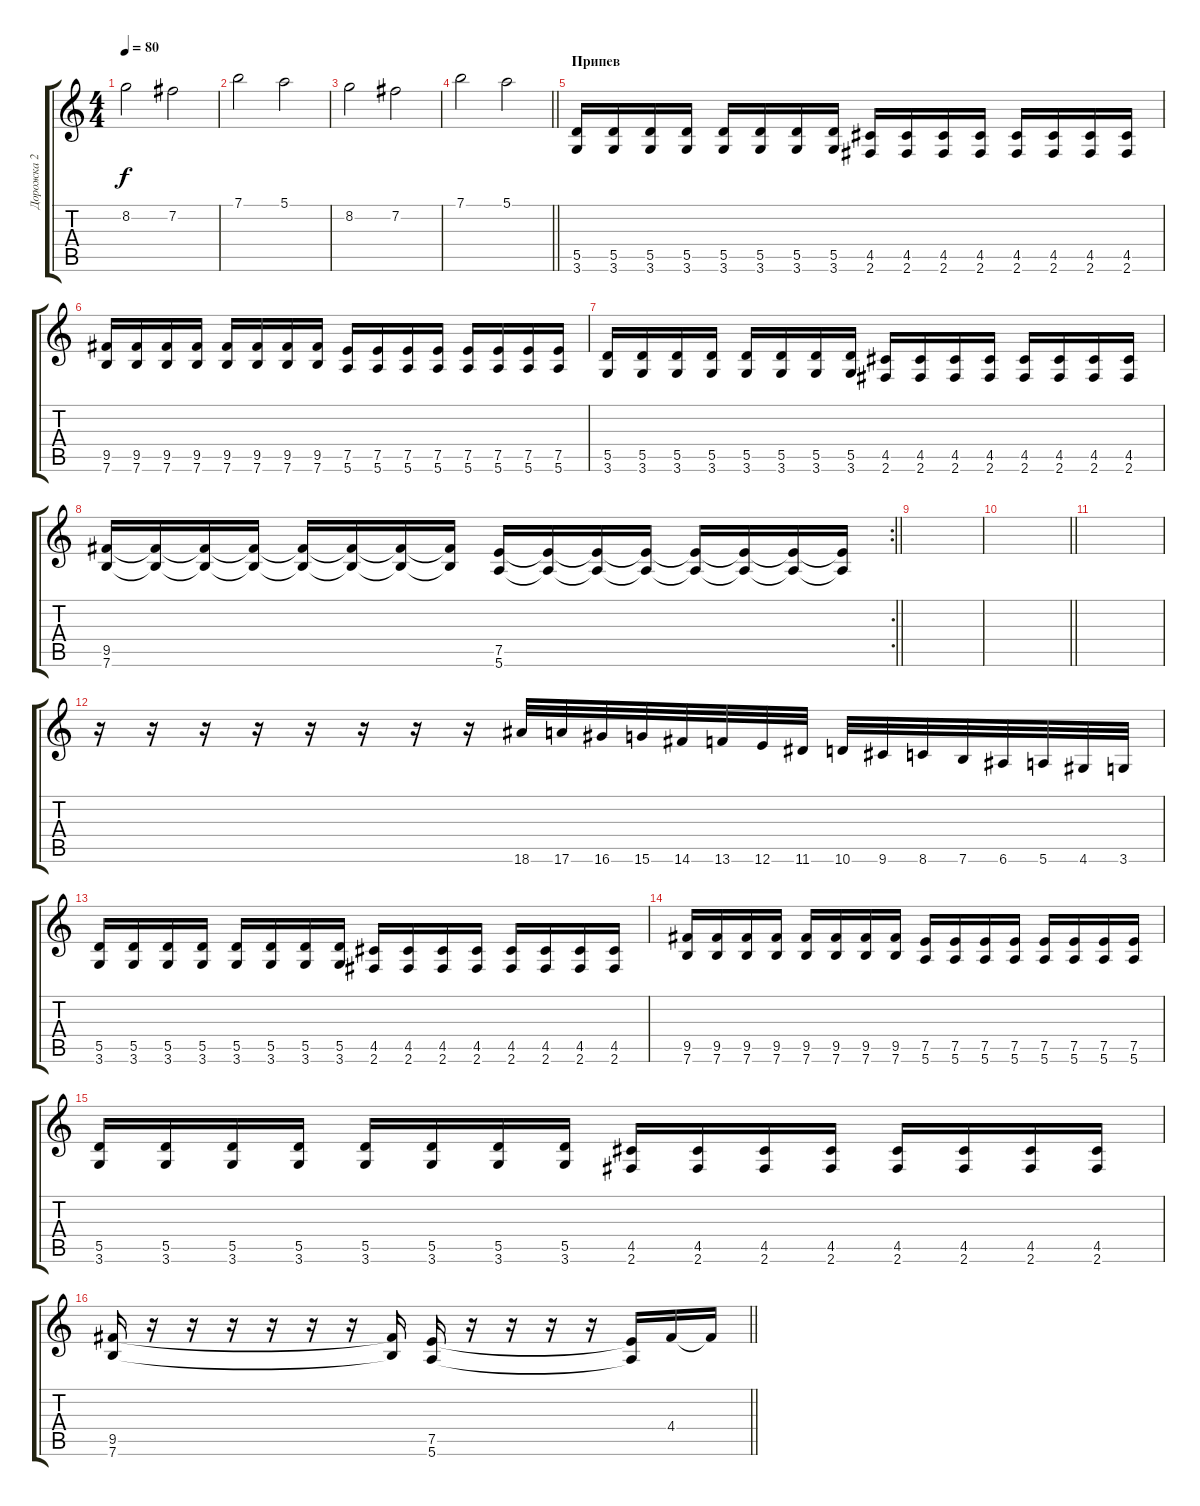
\track ("Дорожка 2" "Дорожка 2") {instrument overdrivenguitar}
\staff {score tabs}
\tuning (E4 B3 G3 D3 A2 E2) {hide}
\ts (4 4)
\tempo 80
\clef g2
\ks c
8.2.2{dy f} 7.2.2 |
7.1.2 5.1.2 |
8.2.2 7.2.2 |
\barLineRight lightlight
7.1.2 5.1.2 |
\section ("" "Припев")
(5.5 3.6).16 (5.5 3.6).16 (5.5 3.6).16 (5.5 3.6).16 (5.5 3.6).16 (5.5 3.6).16 (5.5 3.6).16 (5.5 3.6).16 (4.5 2.6).16 (4.5 2.6).16 (4.5 2.6).16 (4.5 2.6).16 (4.5 2.6).16 (4.5 2.6).16 (4.5 2.6).16 (4.5 2.6).16 |
(9.5 7.6).16 (9.5 7.6).16 (9.5 7.6).16 (9.5 7.6).16 (9.5 7.6).16 (9.5 7.6).16 (9.5 7.6).16 (9.5 7.6).16 (7.5 5.6).16 (7.5 5.6).16 (7.5 5.6).16 (7.5 5.6).16 (7.5 5.6).16 (7.5 5.6).16 (7.5 5.6).16 (7.5 5.6).16 |
(5.5 3.6).16 (5.5 3.6).16 (5.5 3.6).16 (5.5 3.6).16 (5.5 3.6).16 (5.5 3.6).16 (5.5 3.6).16 (5.5 3.6).16 (4.5 2.6).16 (4.5 2.6).16 (4.5 2.6).16 (4.5 2.6).16 (4.5 2.6).16 (4.5 2.6).16 (4.5 2.6).16 (4.5 2.6).16 |
\rc 2
\barLineRight lightlight
(9.5 7.6).16 (9.5{t} 7.6{t}).16 (9.5{t} 7.6{t}).16 (9.5{t} 7.6{t}).16 (9.5{t} 7.6{t}).16 (9.5{t} 7.6{t}).16 (9.5{t} 7.6{t}).16 (9.5{t} 7.6{t}).16 (7.5 5.6).16 (7.5{t} 5.6{t}).16 (7.5{t} 5.6{t}).16 (7.5{t} 5.6{t}).16 (7.5{t} 5.6{t}).16 (7.5{t} 5.6{t}).16 (7.5{t} 5.6{t}).16 (7.5{t} 5.6{t}).16 |
\section ("" "")
|
\barLineRight lightlight
|
|
r.16 r.16 r.16 r.16 r.16 r.16 r.16 r.16 18.6.32 17.6.32 16.6.32 15.6.32 14.6.32 13.6.32 12.6.32 11.6.32 10.6.32 9.6.32 8.6.32 7.6.32 6.6.32 5.6.32 4.6.32 3.6.32 |
(5.5 3.6).16 (5.5 3.6).16 (5.5 3.6).16 (5.5 3.6).16 (5.5 3.6).16 (5.5 3.6).16 (5.5 3.6).16 (5.5 3.6).16 (4.5 2.6).16 (4.5 2.6).16 (4.5 2.6).16 (4.5 2.6).16 (4.5 2.6).16 (4.5 2.6).16 (4.5 2.6).16 (4.5 2.6).16 |
(9.5 7.6).16 (9.5 7.6).16 (9.5 7.6).16 (9.5 7.6).16 (9.5 7.6).16 (9.5 7.6).16 (9.5 7.6).16 (9.5 7.6).16 (7.5 5.6).16 (7.5 5.6).16 (7.5 5.6).16 (7.5 5.6).16 (7.5 5.6).16 (7.5 5.6).16 (7.5 5.6).16 (7.5 5.6).16 |
(5.5 3.6).16 (5.5 3.6).16 (5.5 3.6).16 (5.5 3.6).16 (5.5 3.6).16 (5.5 3.6).16 (5.5 3.6).16 (5.5 3.6).16 (4.5 2.6).16 (4.5 2.6).16 (4.5 2.6).16 (4.5 2.6).16 (4.5 2.6).16 (4.5 2.6).16 (4.5 2.6).16 (4.5 2.6).16 |
\barLineRight lightlight
(9.5 7.6).16 r.16 r.16 r.16 r.16 r.16 r.16 (9.5{t} 7.6{t}).16 (7.5 5.6).16 r.16 r.16 r.16 r.16 (7.5{t} 5.6{t}).16 4.4.16 4.4{t}.16
